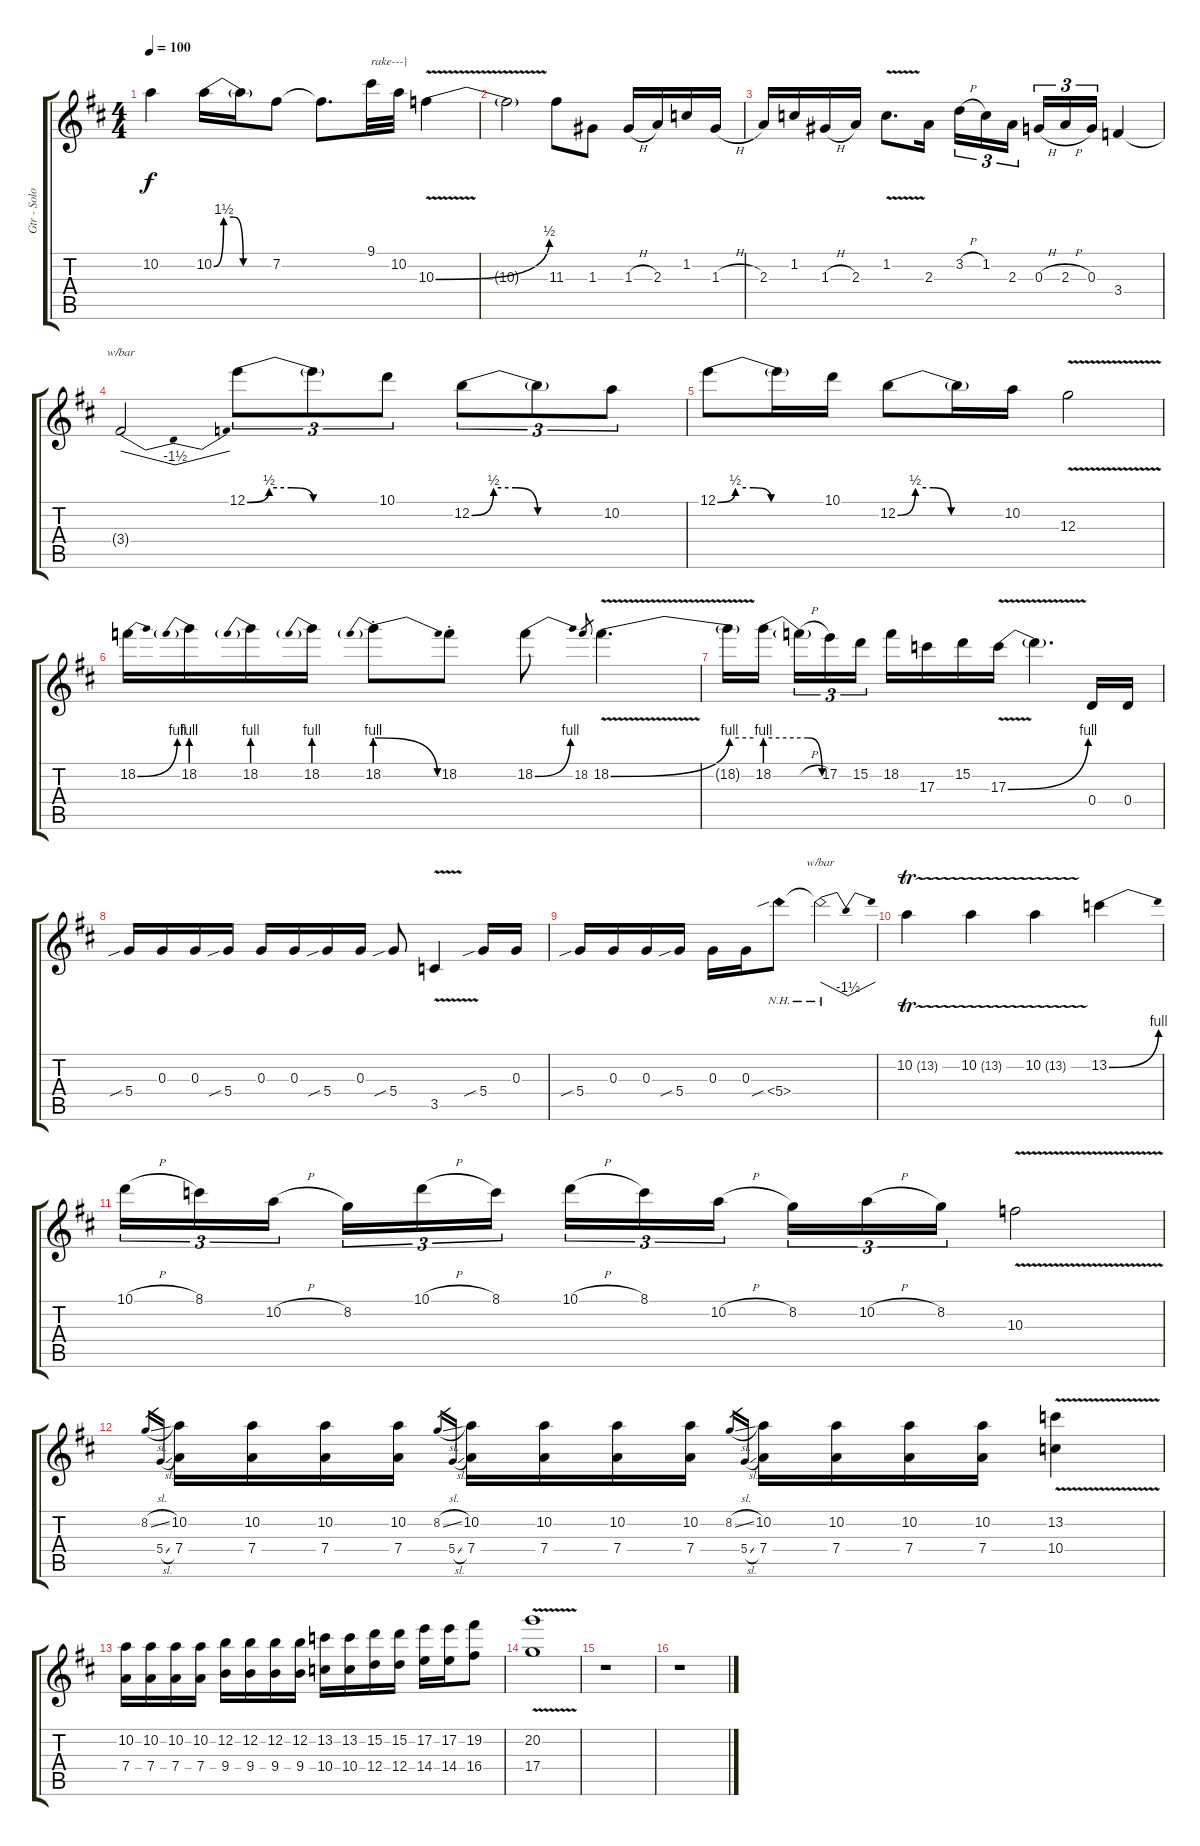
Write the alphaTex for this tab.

\track ("Gtr - Solo" "Gtr - Solo") {instrument overdrivenguitar}
\staff {score tabs}
\tuning (E4 B3 G3 D3 A2 D2) {hide}
\ts (4 4)
\tempo 100
\clef g2
\ks d
10.2.4{dy f} 10.2{be (custom 0 0 10 6 20 6 30 0 60 0)}.16 10.2{t}.16 7.2.8 7.2{t}.8{d} 9.1.32{txt "rake---|"} 10.2.32 10.3{be (bend 0 0 60 2) v}.4 |
10.3{t}.2 11.3.8 1.3.8 1.3{h}.16 2.3.16 1.2.16 1.3{h}.16 |
2.3.16 1.2.16 1.3{h}.16 2.3.16 1.2{v}.8{d} 2.3.16 3.2{h}.16{tu (3 2)} 1.2.16{tu (3 2)} 2.3.16{tu (3 2) beam splitsecondary} 0.3{h}.16{tu (3 2)} 2.3{h}.16{tu (3 2)} 0.3.16{tu (3 2)} 3.4.4 |
3.4{t}.2{tbe (dip default 0 0 30 -6 60 0)} 12.1{be (custom 0 0 10 2 20 2 30 0 60 0)}.8{tu (3 2)} 12.1{t}.8{tu (3 2)} 10.1.8{tu (3 2)} 12.2{be (custom 0 0 10 2 20 2 30 0 60 0)}.8{tu (3 2)} 12.2{t}.8{tu (3 2)} 10.2.8{tu (3 2)} |
12.1{be (custom 0 0 10 2 20 2 30 0 60 0)}.8 12.1{t}.16 10.1.16 12.2{be (custom 0 0 10 2 20 2 30 0 60 0)}.8 12.2{t}.16 10.2.16 12.3{v}.2 |
18.2{be (bend 0 0 60 4)}.16 18.2{be (prebend 0 4 60 4)}.16 18.2{be (prebend 0 4 60 4)}.16 18.2{be (prebend 0 4 60 4)}.16 18.2{be (prebendrelease 0 4 60 0) st}.8 18.2{st}.8 18.2{be (bend 0 0 60 4)}.8 18.2.8{gr} 18.2{be (bend 0 0 60 4) v}.4{d} |
18.2{be (hold 0 4 60 4) t}.16 18.2{be (custom 0 4 15 4 30 4 45 4 60 0)}.16{beam splitsecondary} 18.2{h t}.16{tu (3 2)} 17.2.16{tu (3 2)} 15.2.16{tu (3 2)} 18.2.16 17.3.16 15.2.16 17.3{be (bend 0 0 60 4) v}.16 17.3{t}.4{d} 0.4.16 0.4.16 |
5.4{sib}.16 0.3.16 0.3.16 5.4{sib}.16 0.3.16 0.3.16 5.4{sib}.16 0.3.16 5.4{sib}.8 3.5{v}.4 5.4{sib}.16 0.3.16 |
5.4{sib}.16 0.3.16 0.3.16 5.4{sib}.16 0.3.16 0.3.16 5.4{nh sib}.8 5.4{nh t}.2{tbe (dip default 0 0 30 -6 60 0)} |
10.2{tr (13 32)}.4 10.2{tr (13 32)}.4 10.2{tr (13 32)}.4 13.2{be (bend 0 0 60 4)}.4 |
10.1{h}.16{tu (3 2)} 8.1.16{tu (3 2)} 10.2{h}.16{tu (3 2) beam splitsecondary} 8.2.16{tu (3 2)} 10.1{h}.16{tu (3 2)} 8.1.16{tu (3 2)} 10.1{h}.16{tu (3 2)} 8.1.16{tu (3 2)} 10.2{h}.16{tu (3 2) beam splitsecondary} 8.2.16{tu (3 2)} 10.2{h}.16{tu (3 2)} 8.2.16{tu (3 2)} 10.3{v}.2 |
8.2{sl}.16{gr} 5.4{sl}.16{gr} (10.2 7.4).16 (10.2 7.4).16 (10.2 7.4).16 (10.2 7.4).16 8.2{sl}.16{gr} 5.4{sl}.16{gr} (10.2 7.4).16 (10.2 7.4).16 (10.2 7.4).16 (10.2 7.4).16 8.2{sl}.16{gr} 5.4{sl}.16{gr} (10.2 7.4).16 (10.2 7.4).16 (10.2 7.4).16 (10.2 7.4).16 (13.2{v} 10.4{v}).4 |
(10.2 7.4).16 (10.2 7.4).16 (10.2 7.4).16 (10.2 7.4).16 (12.2 9.4).16 (12.2 9.4).16 (12.2 9.4).16 (12.2 9.4).16 (13.2 10.4).16 (13.2 10.4).16 (15.2 12.4).16 (15.2 12.4).16 (17.2 14.4).16 (17.2 14.4).16 (19.2 16.4).8 |
(20.2{v} 17.4{v}).1 |
r.1 |
r.1
